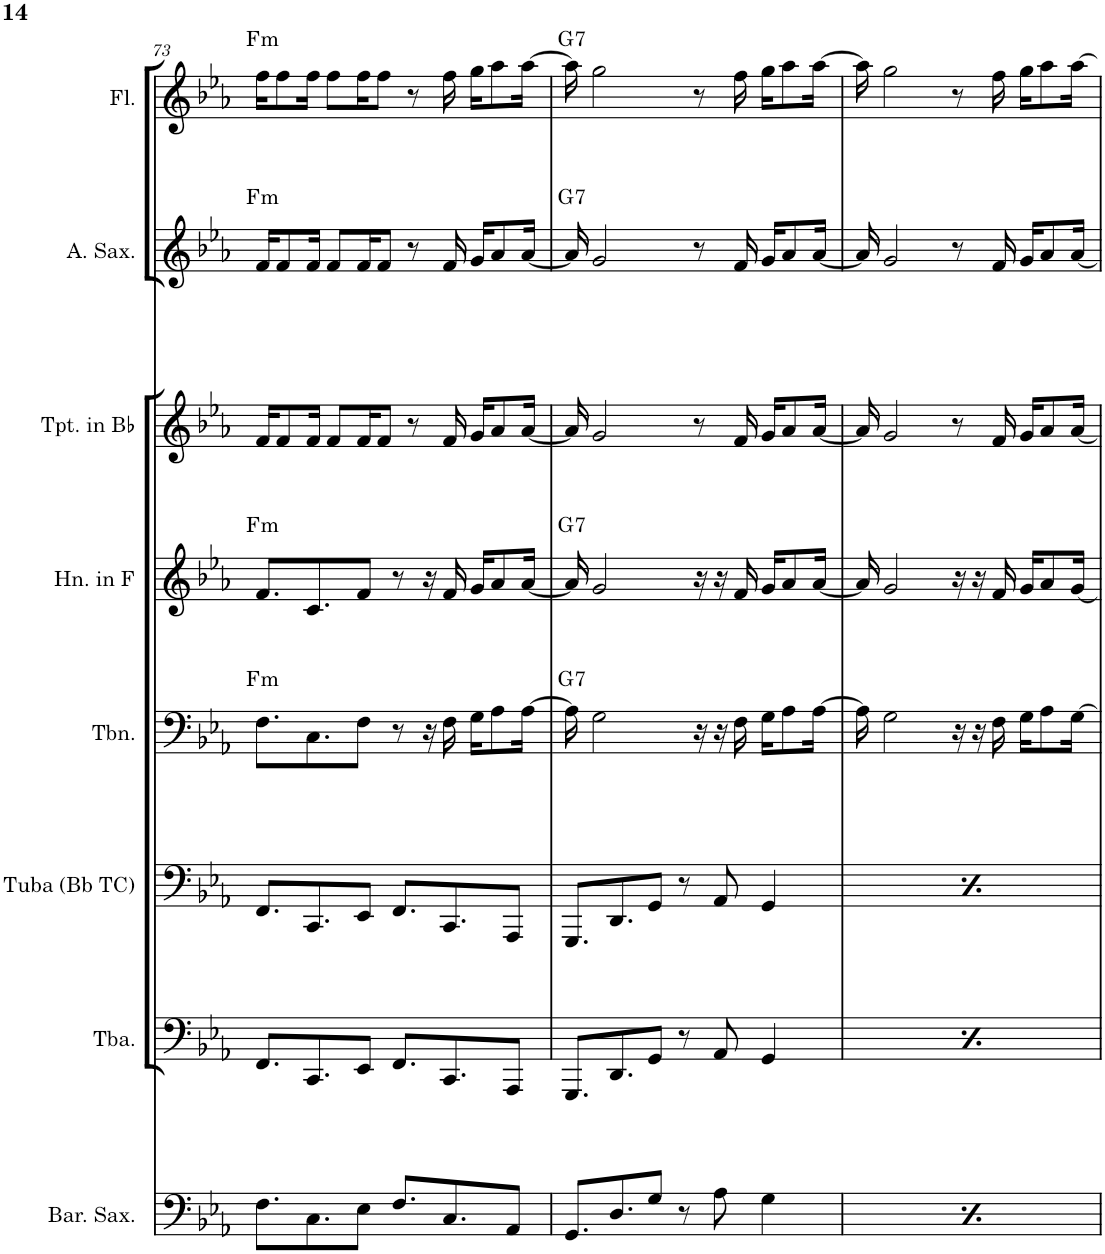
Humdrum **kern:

**kern	**kern	**kern	**kern	**harte	**kern	**harte	**kern	**kern	**harte	**kern	**harte
*part8	*part7	*part6	*part5	*part5	*part4	*part4	*part3	*part2	*part2	*part1	*part1
*staff8	*staff7	*staff6	*staff5	*	*staff4	*	*staff3	*staff2	*	*staff1	*
*I"Baritone Saxophone	*I"Tuba	*I"Tuba (Bb treble)	*I"Trombone	*	*I"Horn in F	*	*I"Trumpet in Bb	*I"Alto Saxophone	*	*I"Flute	*
*I'Bar. Sax.	*I'Tba.	*	*I'Tbn.	*	*I'Hn. in F	*	*I'Tpt. in Bb	*I'A. Sax.	*	*I'Fl.	*
!!LO:PB:g=z
*clefF4	*clefF4	*clefF4	*clefF4	*	*clefG2	*	*clefG2	*clefG2	*	*clefG2	*
*Trd12c21	*	*	*	*	*Trd4c7	*	*Trd1c2	*Trd5c9	*	*	*
*k[b-e-a-]	*k[b-e-a-]	*k[b-e-a-]	*k[b-e-a-]	*	*k[b-e-a-]	*	*k[b-e-a-]	*k[b-e-a-]	*	*k[b-e-a-]	*
*M4/4	*M4/4	*M4/4	*M4/4	*	*M4/4	*	*M4/4	*M4/4	*	*M4/4	*
=73	=73	=73	=73	=73	=73	=73	=73	=73	=73	=73	=73
!	!	!	!	!LO:H:kt=m	!	!LO:H:kt=m	!	!	!LO:H:kt=m	!	!LO:H:kt=m
8.F\L	8.FF/L	8.FF/L	8.F\L	F:min	8.f/L	F:min	16f/KL	16f/KL	F:min	16ff\KL	F:min
.	.	.	.	.	.	.	8f/	8f/	.	8ff\	.
8.C\	8.CC/	8.CC/	8.C\	.	8.c/	.	16f/Jk	16f/Jk	.	16ff\Jk	.
.	.	.	.	.	.	.	8f/L	8f/L	.	8ff\L	.
8E-\J	8EE-/J	8EE-/J	8F\J	.	8f/J	.	16f/K	16f/K	.	16ff\K	.
.	.	.	.	.	.	.	8f/J	8f/J	.	8ff\J	.
8.F/L	8.FF/L	8.FF/L	8r	.	8r	.	.	.	.	.	.
.	.	.	.	.	.	.	8r	8r	.	8r	.
.	.	.	16r	.	16r	.	.	.	.	.	.
8.C/	8.CC/	8.CC/	16F\	.	16f/	.	16f/	16f/	.	16ff\	.
.	.	.	16G\KL	.	16g/KL	.	16g/KL	16g/KL	.	16gg\KL	.
.	.	.	8A-\	.	8a-/	.	8a-/	8a-/	.	8aa-\	.
8AA-/J	8AAA-/J	8AAA-/J	.	.	.	.	.	.	.	.	.
.	.	.	[16A-\Jk	.	[16a-/Jk	.	[16a-/Jk	[16a-/Jk	.	[16aa-\Jk	.
=74	=74	=74	=74	=74	=74	=74	=74	=74	=74	=74	=74
!	!	!	!	!LO:H:kt=7	!	!LO:H:kt=7	!	!	!LO:H:kt=7	!	!LO:H:kt=7
8.GG/L	8.GGG/L	8.GGG/L	16A-\]	G:7	16a-/]	G:7	16a-/]	16a-/]	G:7	16aa-\]	G:7
.	.	.	2G\	.	2g/	.	2g/	2g/	.	2gg\	.
8.D/	8.DD/	8.DD/	.	.	.	.	.	.	.	.	.
8G/J	8GG/J	8GG/J	.	.	.	.	.	.	.	.	.
8r	8r	8r	.	.	.	.	.	.	.	.	.
.	.	.	16r	.	16r	.	8r	8r	.	8r	.
8A-\	8AA-/	8AA-/	16r	.	16r	.	.	.	.	.	.
.	.	.	16F\	.	16f/	.	16f/	16f/	.	16ff\	.
4G\	4GG/	4GG/	16G\KL	.	16g/KL	.	16g/KL	16g/KL	.	16gg\KL	.
.	.	.	8A-\	.	8a-/	.	8a-/	8a-/	.	8aa-\	.
.	.	.	[16A-\Jk	.	[16a-/Jk	.	[16a-/Jk	[16a-/Jk	.	[16aa-\Jk	.
=75	=75	=75	=75	=75	=75	=75	=75	=75	=75	=75	=75
8.GG/L	8.GGG/L	8.GGG/L	16A-\]	.	16a-/]	.	16a-/]	16a-/]	.	16aa-\]	.
.	.	.	2G\	.	2g/	.	2g/	2g/	.	2gg\	.
8.D/	8.DD/	8.DD/	.	.	.	.	.	.	.	.	.
8G/J	8GG/J	8GG/J	.	.	.	.	.	.	.	.	.
8r	8r	8r	.	.	.	.	.	.	.	.	.
.	.	.	16r	.	16r	.	8r	8r	.	8r	.
8A-\	8AA-/	8AA-/	16r	.	16r	.	.	.	.	.	.
.	.	.	16F\	.	16f/	.	16f/	16f/	.	16ff\	.
4G\	4GG/	4GG/	16G\KL	.	16g/KL	.	16g/KL	16g/KL	.	16gg\KL	.
.	.	.	8A-\	.	8a-/	.	8a-/	8a-/	.	8aa-\	.
.	.	.	[16G\Jk	.	[16g/Jk	.	[16a-/Jk	[16a-/Jk	.	[16aa-\Jk	.
=	=	=	=	=	=	=	=	=	=	=	=
*-	*-	*-	*-	*-	*-	*-	*-	*-	*-	*-	*-
